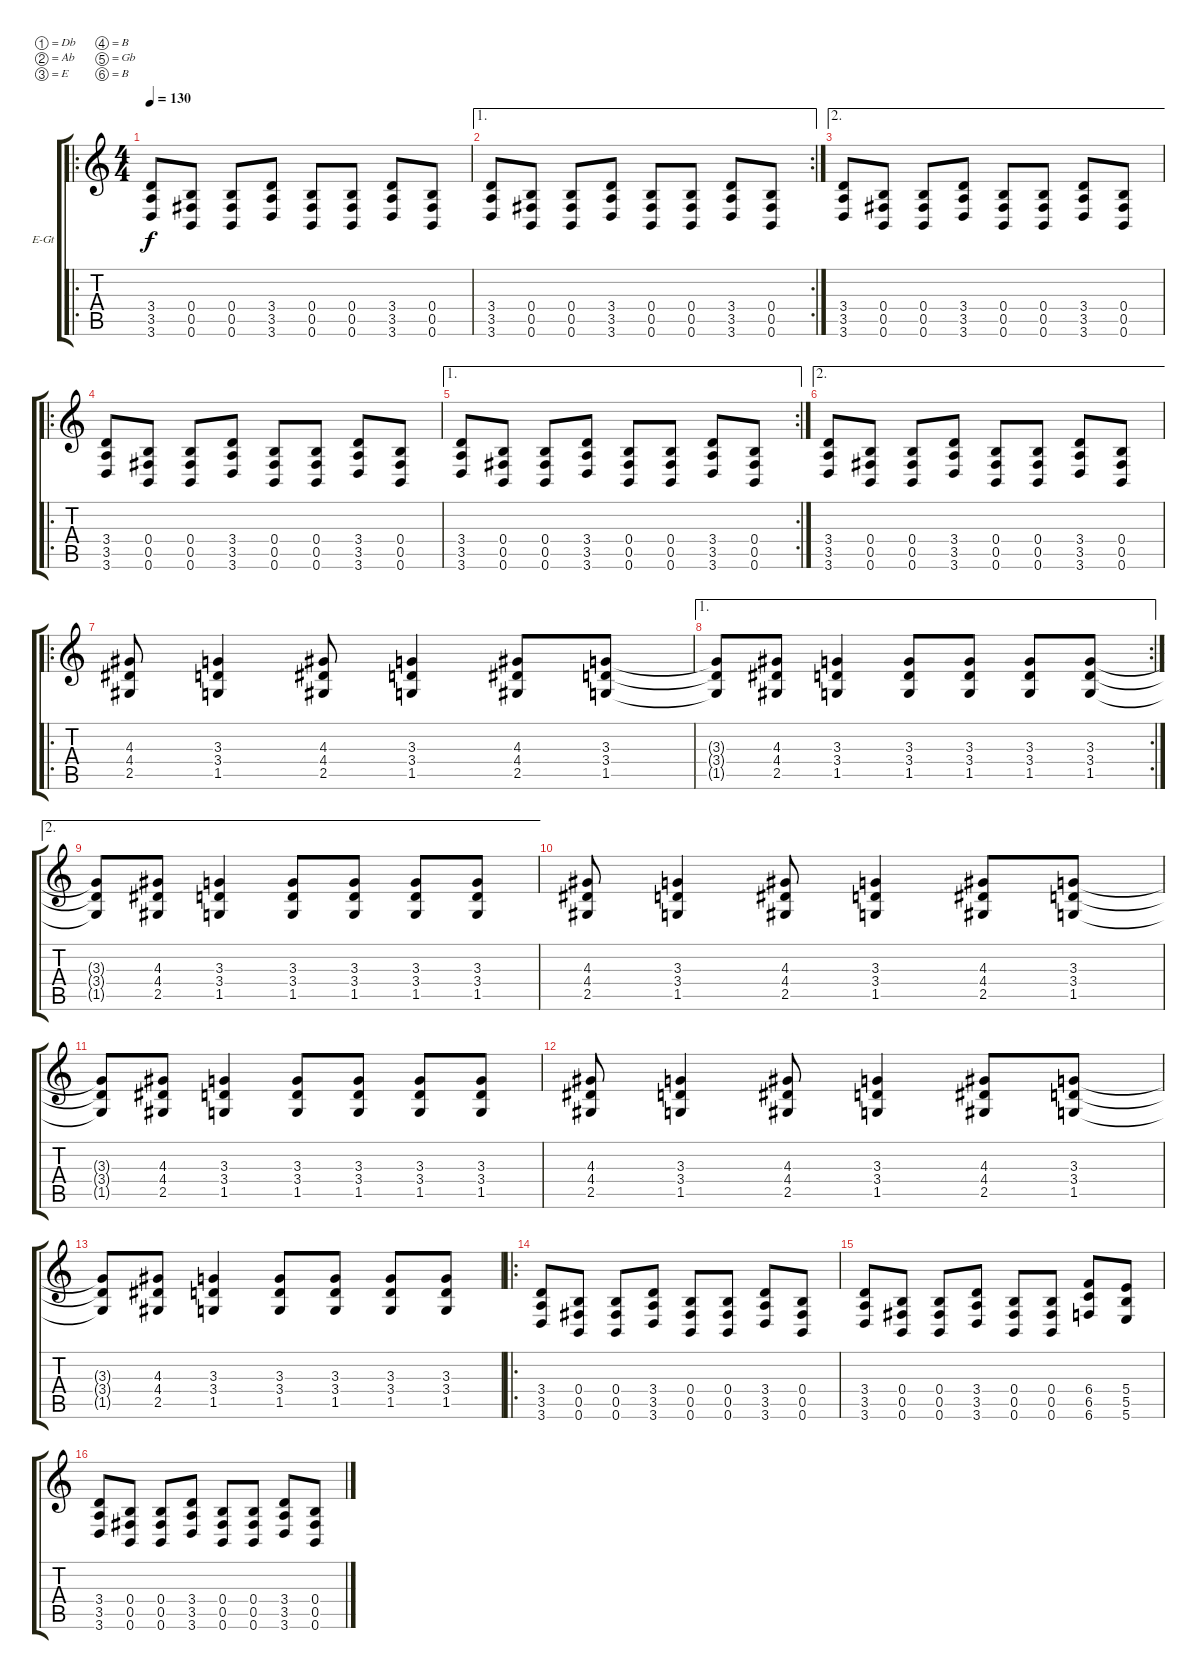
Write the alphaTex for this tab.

\bracketExtendMode groupsimilarinstruments
\firstSystemTrackNameOrientation horizontal
\otherSystemsTrackNameOrientation horizontal
\track ("Electric Guitar" "E-Gt") {instrument distortionguitar}
\staff {score tabs}
\tuning (Db4 Ab3 E3 B2 Gb2 B1)
\ro
\ts (4 4)
\tempo 130
\clef g2
\scale
0.363184
\ks c
(3.6 3.4 3.5).8{dy f} (0.6 0.5 0.4).8 (0.6 0.4 0.5).8 (3.6 3.5 3.4).8 (0.6 0.4 0.5).8 (0.6 0.4 0.5).8 (3.6 3.5 3.4).8 (0.6 0.4 0.5).8 |
\ae 1
\rc 2
\scale
0.333333 (3.6 3.4 3.5).8 (0.6 0.5 0.4).8 (0.6 0.4 0.5).8 (3.6 3.5 3.4).8 (0.6 0.4 0.5).8 (0.6 0.4 0.5).8 (3.6 3.5 3.4).8 (0.6 0.4 0.5).8 |
\ae 2
\scale
0.303483 (3.6 3.4 3.5).8 (0.6 0.5 0.4).8 (0.6 0.4 0.5).8 (3.6 3.5 3.4).8 (0.6 0.4 0.5).8 (0.6 0.4 0.5).8 (3.6 3.5 3.4).8 (0.6 0.4 0.5).8 |
\ro
\scale
0.363184 (3.6 3.4 3.5).8 (0.6 0.5 0.4).8 (0.6 0.4 0.5).8 (3.6 3.5 3.4).8 (0.6 0.4 0.5).8 (0.6 0.4 0.5).8 (3.6 3.5 3.4).8 (0.6 0.4 0.5).8 |
\ae 1
\rc 2
\scale
0.333333 (3.6 3.4 3.5).8 (0.6 0.5 0.4).8 (0.6 0.4 0.5).8 (3.6 3.5 3.4).8 (0.6 0.4 0.5).8 (0.6 0.4 0.5).8 (3.6 3.5 3.4).8 (0.6 0.4 0.5).8 |
\ae 2
\scale
0.303483 (3.6 3.4 3.5).8 (0.6 0.5 0.4).8 (0.6 0.4 0.5).8 (3.6 3.5 3.4).8 (0.6 0.4 0.5).8 (0.6 0.4 0.5).8 (3.6 3.5 3.4).8 (0.6 0.4 0.5).8 |
\ro
\scale
0.363184 (4.4 2.5 4.3).8 (3.3 3.4 1.5).4 (4.4 2.5 4.3).8 (3.3 3.4 1.5).4 (4.4 2.5 4.3).8 (3.3 3.4 1.5).8 |
\ae 1
\rc 2
\scale
0.333333 (3.3{t} 3.4{t} 1.5{t}).8 (4.4 2.5 4.3).8 (3.3 3.4 1.5).4 (3.3 3.4 1.5).8 (3.3 3.4 1.5).8 (3.3 3.4 1.5).8 (3.3 3.4 1.5).8 |
\ae 2
\scale
0.333333 (3.3{t} 3.4{t} 1.5{t}).8 (4.4 2.5 4.3).8 (3.3 3.4 1.5).4 (3.3 3.4 1.5).8 (3.3 3.4 1.5).8 (3.3 3.4 1.5).8 (3.3 3.4 1.5).8 |
\scale
0.333333 (4.4 2.5 4.3).8 (3.3 3.4 1.5).4 (4.4 2.5 4.3).8 (3.3 3.4 1.5).4 (4.4 2.5 4.3).8 (3.3 3.4 1.5).8 |
\scale
0.333333 (3.3{t} 3.4{t} 1.5{t}).8 (4.4 2.5 4.3).8 (3.3 3.4 1.5).4 (3.3 3.4 1.5).8 (3.3 3.4 1.5).8 (3.3 3.4 1.5).8 (3.3 3.4 1.5).8 |
\scale
0.312821 (4.4 2.5 4.3).8 (3.3 3.4 1.5).4 (4.4 2.5 4.3).8 (3.3 3.4 1.5).4 (4.4 2.5 4.3).8 (3.3 3.4 1.5).8 |
\scale
0.312821 (3.3{t} 3.4{t} 1.5{t}).8 (4.4 2.5 4.3).8 (3.3 3.4 1.5).4 (3.3 3.4 1.5).8 (3.3 3.4 1.5).8 (3.3 3.4 1.5).8 (3.3 3.4 1.5).8 |
\ro
\scale
0.374359 (3.6 3.4 3.5).8 (0.6 0.5 0.4).8 (0.6 0.4 0.5).8 (3.6 3.5 3.4).8 (0.6 0.4 0.5).8 (0.6 0.4 0.5).8 (3.6 3.5 3.4).8 (0.6 0.4 0.5).8 |
\scale
0.322751 (3.6 3.4 3.5).8 (0.6 0.5 0.4).8 (0.6 0.4 0.5).8 (3.6 3.5 3.4).8 (0.6 0.4 0.5).8 (0.6 0.4 0.5).8 (6.6 6.4 6.5).8 (5.6 5.5 5.4).8 |
\scale
0.322751 (3.6 3.4 3.5).8 (0.6 0.5 0.4).8 (0.6 0.4 0.5).8 (3.6 3.5 3.4).8 (0.6 0.4 0.5).8 (0.6 0.4 0.5).8 (3.6 3.5 3.4).8 (0.6 0.4 0.5).8
